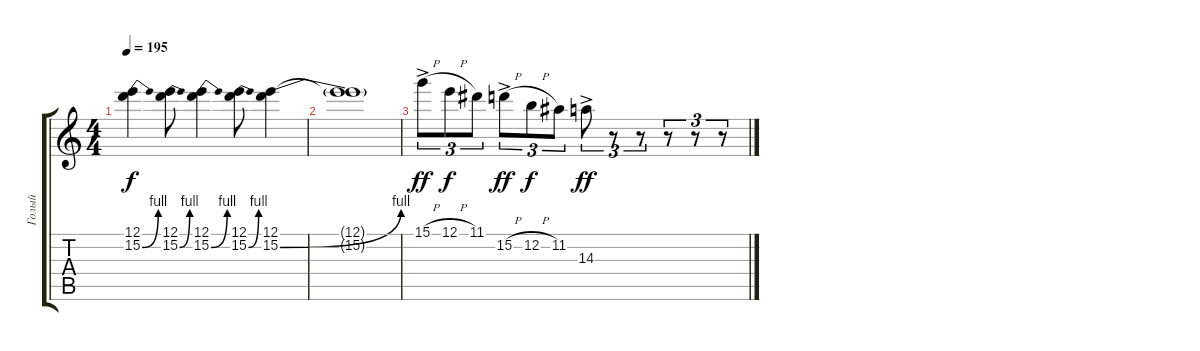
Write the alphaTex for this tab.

\track ("Голый" "Голый") {instrument overdrivenguitar}
\staff {score tabs}
\tuning (E4 B3 G3 D3 A2 E2) {hide}
\ts (4 4)
\tempo 195
\clef g2
\ks c
(12.1 15.2{be (bend 0 0 60 4)}).4{dy f} (12.1 15.2{be (bend 0 0 60 4)}).8 (12.1 15.2{be (bend 0 0 60 4)}).4 (12.1 15.2{be (bend 0 0 60 4)}).8 (12.1 15.2{be (bend 0 0 60 4)}).4 |
(12.1{t} 15.2{t}).1 |
15.1{h ac}.8{tu (3 2) dy ff} 12.1{h}.8{tu (3 2) dy f} 11.1.8{tu (3 2)} 15.2{h ac}.8{tu (3 2) dy ff} 12.2{h}.8{tu (3 2) dy f} 11.2.8{tu (3 2)} 14.3{ac}.8{tu (3 2) dy ff} r.8{tu (3 2)} r.8{tu (3 2)} r.8{tu (3 2)} r.8{tu (3 2)} r.8{tu (3 2)}
